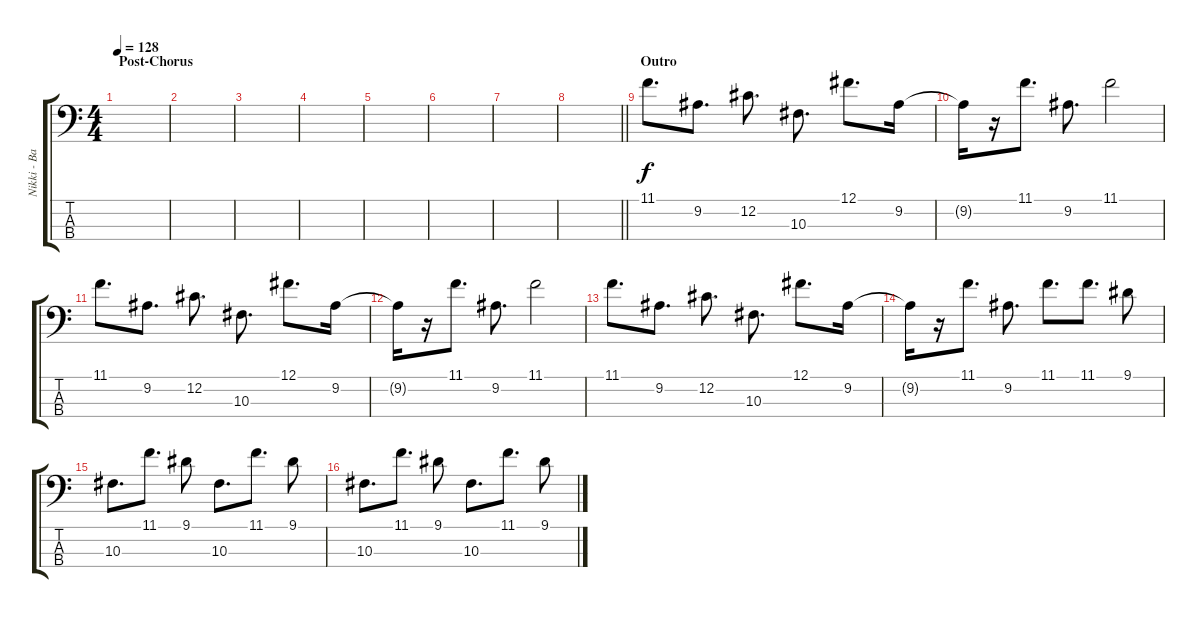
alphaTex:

\track ("Nikki - Bass Overdub" "Nikki - Ba") {instrument electricbassfinger}
\staff {score tabs}
\tuning (Gb2 Db2 Ab1 Eb1) {hide}
\ts (4 4)
\section ("" "Post-Chorus")
\tempo 128
\clef f4
\ks c
|
|
|
|
|
|
|
\barLineRight lightlight
|
\section ("" "Outro")
11.1.8{d} 9.2.8{d} 12.2.8{d} 10.3.8{d} 12.1.8{d} 9.2.16 |
9.2{t}.16 r.16 11.1.8{d} 9.2.8{d} 11.1.2 |
11.1.8{d} 9.2.8{d} 12.2.8{d} 10.3.8{d} 12.1.8{d} 9.2.16 |
9.2{t}.16 r.16 11.1.8{d} 9.2.8{d} 11.1.2 |
11.1.8{d} 9.2.8{d} 12.2.8{d} 10.3.8{d} 12.1.8{d} 9.2.16 |
9.2{t}.16 r.16 11.1.8{d} 9.2.8{d} 11.1.8{d} 11.1.8{d} 9.1.8 |
10.3.8{d} 11.1.8{d} 9.1.8 10.3.8{d} 11.1.8{d} 9.1.8 |
10.3.8{d} 11.1.8{d} 9.1.8 10.3.8{d} 11.1.8{d} 9.1.8
